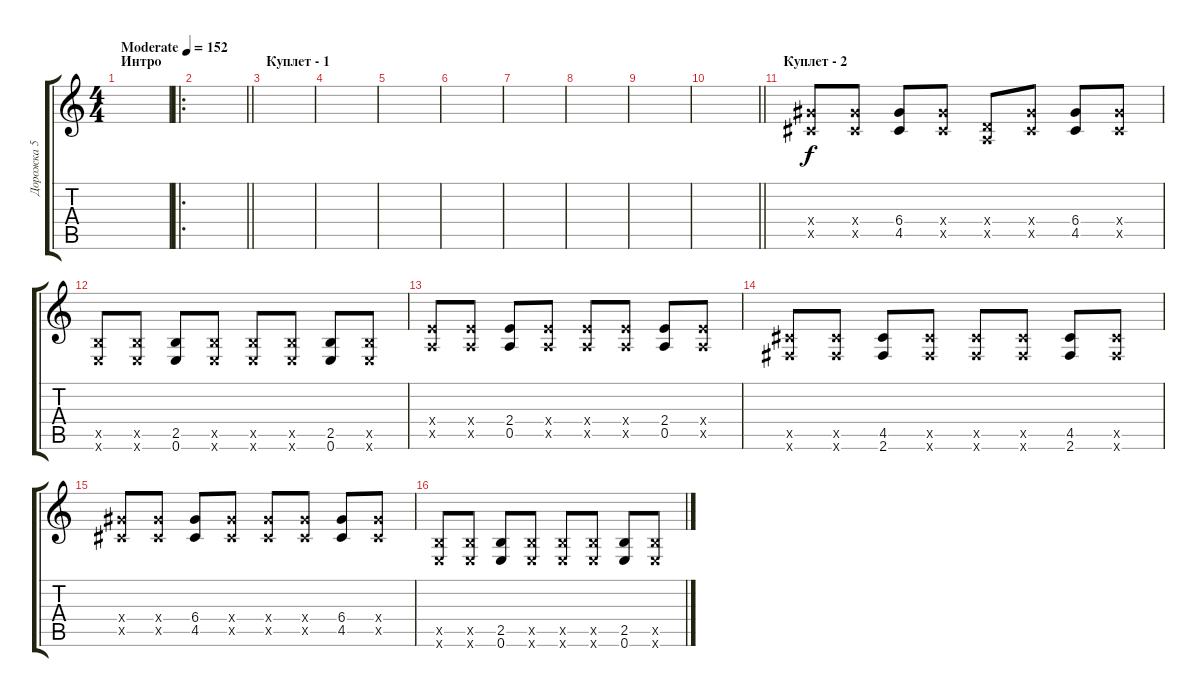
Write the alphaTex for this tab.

\track ("Дорожка 5" "Дорожка 5") {instrument overdrivenguitar}
\staff {score tabs}
\tuning (E4 B3 G3 D3 A2 E2) {hide}
\ts (4 4)
\section ("" "Интро")
\tempo (152 "Moderate")
\clef g2
\ks c
|
\ro
\barLineRight lightlight
|
\section ("" "Куплет - 1")
|
|
|
|
|
|
|
\barLineRight lightlight
|
\section ("" "Куплет - 2")
(6.4{x} 4.5{x}).8 (6.4{x} 4.5{x}).8 (6.4 4.5).8 (6.4{x} 4.5{x}).8 (0.4{x} 0.5{x}).8 (6.4{x} 4.5{x}).8 (6.4 4.5).8 (6.4{x} 4.5{x}).8 |
(2.5{x} 0.6{x}).8 (2.5{x} 0.6{x}).8 (2.5 0.6).8 (2.5{x} 0.6{x}).8 (2.5{x} 0.6{x}).8 (2.5{x} 0.6{x}).8 (2.5 0.6).8 (2.5{x} 0.6{x}).8 |
(2.4{x} 0.5{x}).8 (2.4{x} 0.5{x}).8 (2.4 0.5).8 (2.4{x} 0.5{x}).8 (2.4{x} 0.5{x}).8 (2.4{x} 0.5{x}).8 (2.4 0.5).8 (2.4{x} 0.5{x}).8 |
(4.5{x} 2.6{x}).8 (4.5{x} 2.6{x}).8 (4.5 2.6).8 (4.5{x} 2.6{x}).8 (4.5{x} 2.6{x}).8 (4.5{x} 2.6{x}).8 (4.5 2.6).8 (4.5{x} 2.6{x}).8 |
(6.4{x} 4.5{x}).8 (6.4{x} 4.5{x}).8 (6.4 4.5).8 (6.4{x} 4.5{x}).8 (6.4{x} 4.5{x}).8 (6.4{x} 4.5{x}).8 (6.4 4.5).8 (6.4{x} 4.5{x}).8 |
(2.5{x} 0.6{x}).8 (2.5{x} 0.6{x}).8 (2.5 0.6).8 (2.5{x} 0.6{x}).8 (2.5{x} 0.6{x}).8 (2.5{x} 0.6{x}).8 (2.5 0.6).8 (2.5{x} 0.6{x}).8
